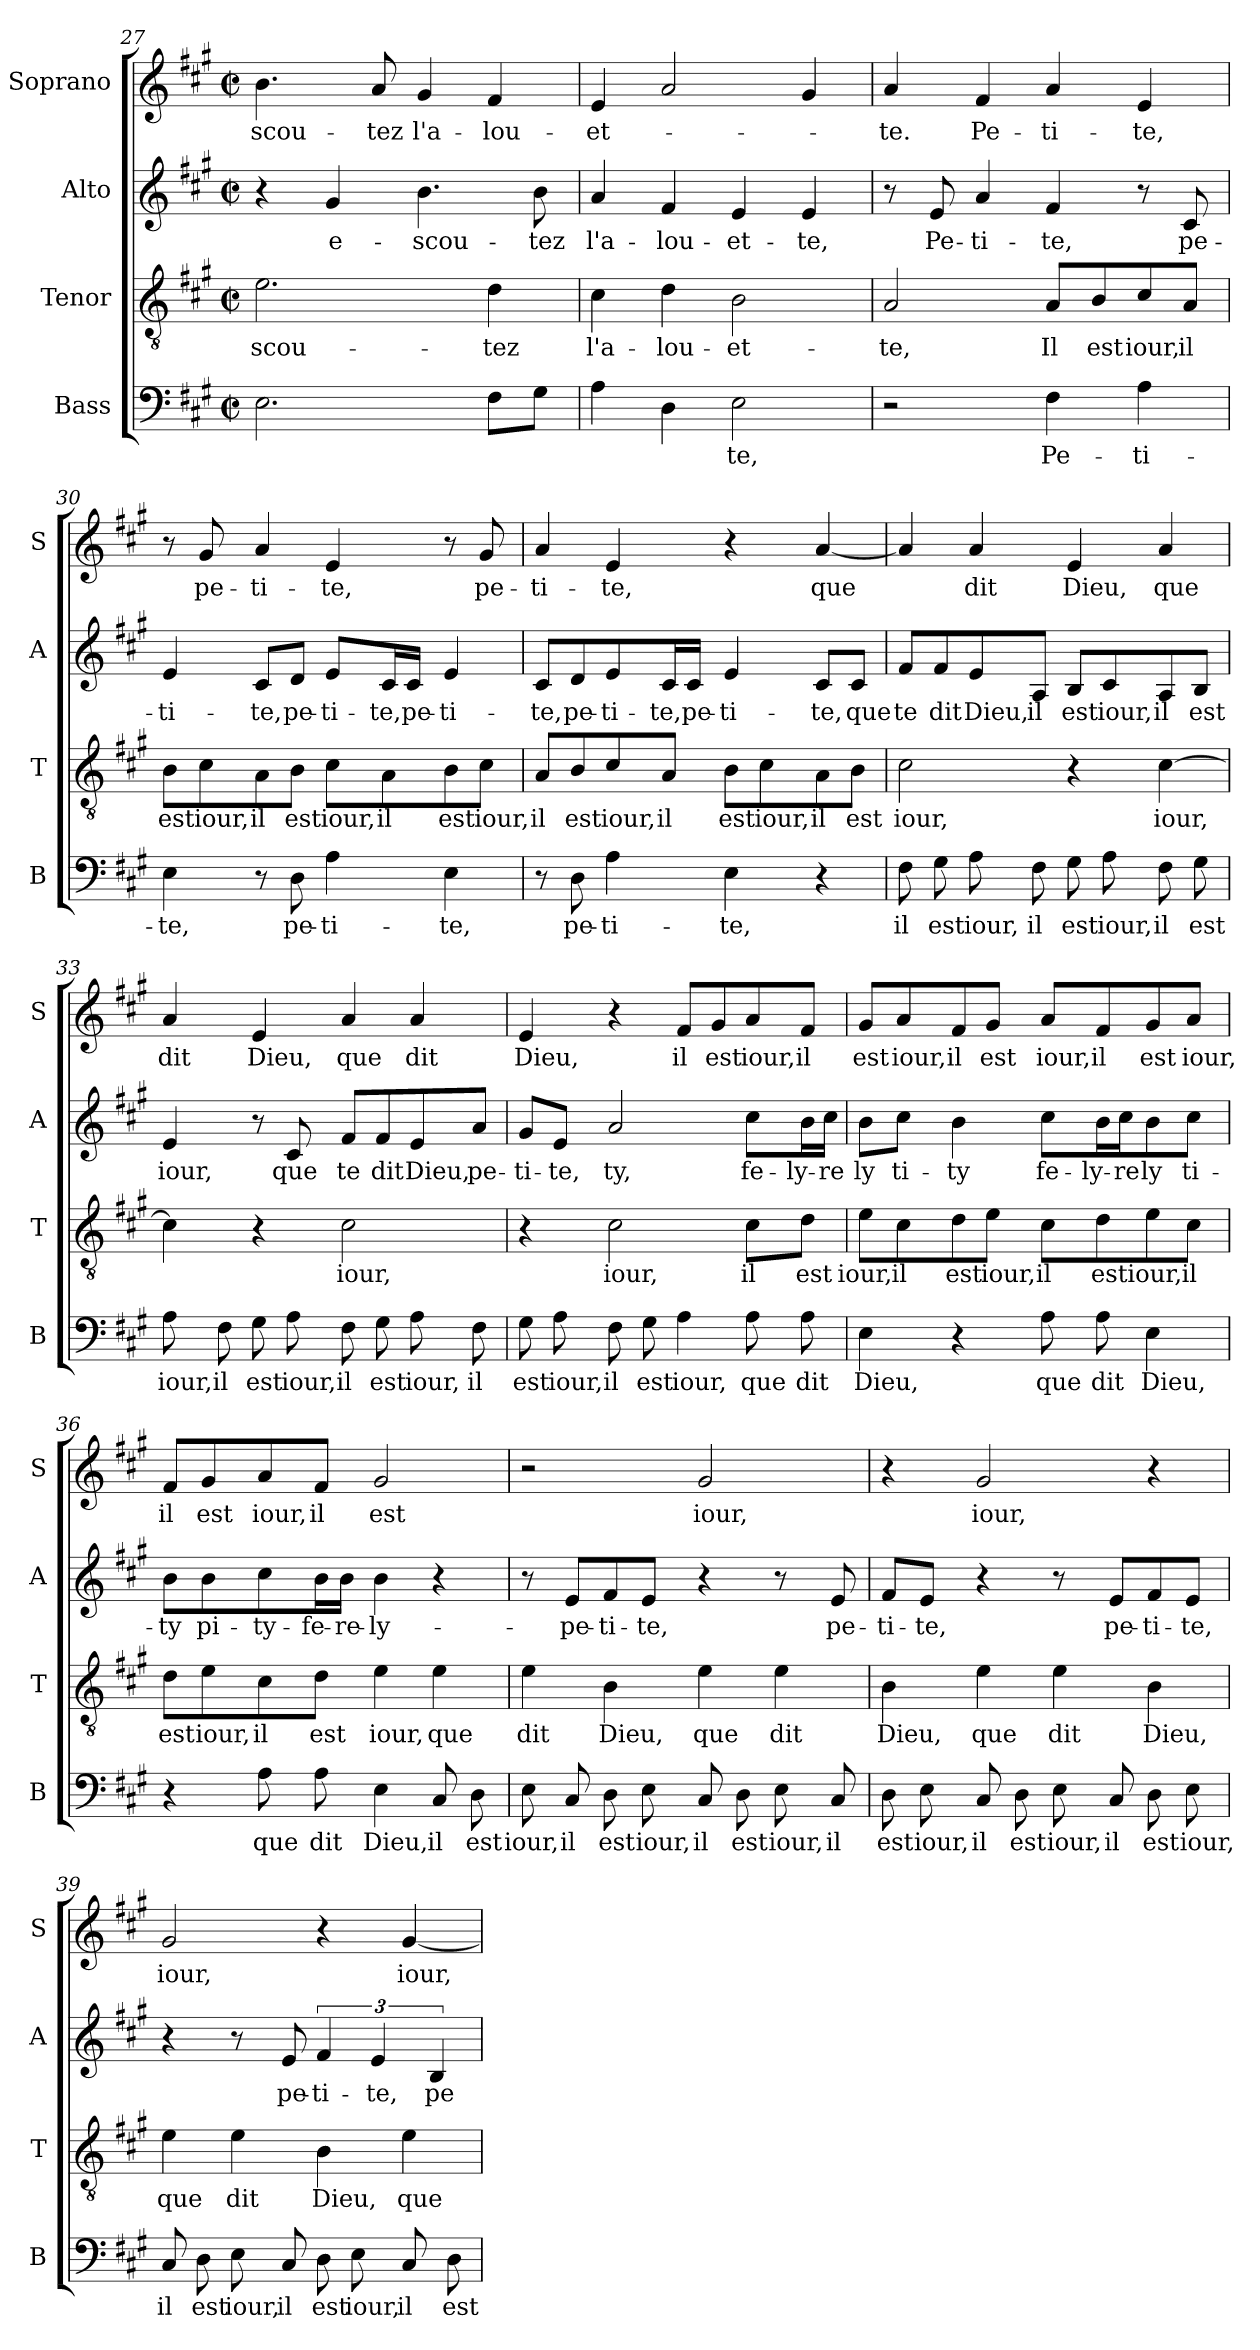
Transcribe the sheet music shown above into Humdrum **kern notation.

**kern	**text	**kern	**text	**kern	**text	**kern	**text
*part4	*part4	*part3	*part3	*part2	*part2	*part1	*part1
*staff4	*staff4	*staff3	*staff3	*staff2	*staff2	*staff1	*staff1
*I"Bass	*	*I"Tenor	*	*I"Alto	*	*I"Soprano	*
*I'B	*	*I'T	*	*I'A	*	*I'S	*
*clefF4	*	*clefGv2	*	*clefG2	*	*clefG2	*
*k[f#c#g#]	*	*k[f#c#g#]	*	*k[f#c#g#]	*	*k[f#c#g#]	*
*A:	*	*A:	*	*A:	*	*A:	*
*M2/2	*	*M2/2	*	*M2/2	*	*M2/2	*
*met(c|)	*	*met(c|)	*	*met(c|)	*	*met(c|)	*
=27	=27	=27	=27	=27	=27	=27	=27
!	!	!	!LO:LY:b	!	!	!	!LO:LY:b
2.E\	.	2.e\	-scou-	4r	.	4.b\	-scou-
!	!	!	!	!	!LO:LY:b	!	!
.	.	.	.	4g#/	e-	.	.
!	!	!	!	!	!	!	!LO:LY:b
.	.	.	.	.	.	8a/	-tez
!	!	!	!	!	!LO:LY:b	!	!LO:LY:b
.	.	.	.	4.b\	-scou-	4g#/	l'a-
!	!	!	!LO:LY:b	!	!	!	!LO:LY:b
8F#\L	.	4d\	-tez	.	.	4f#/	-lou-
!	!	!	!	!	!LO:LY:b	!	!
8G#\J	.	.	.	8b\	-tez	.	.
=28	=28	=28	=28	=28	=28	=28	=28
!	!	!	!LO:LY:b	!	!LO:LY:b	!	!LO:LY:b
4A\	.	4c#\	l'a-	4a/	l'a-	4e/	-et-
!	!	!	!LO:LY:b	!	!LO:LY:b	!	!
4D\	.	4d\	-lou-	4f#/	-lou-	2a/	.
!	!LO:LY:b	!	!LO:LY:b	!	!LO:LY:b	!	!
2E\	-te,	2B\	-et-	4e/	-et-	.	.
!	!	!	!	!	!LO:LY:b	!	!
.	.	.	.	4e/	-te,	4g#/	.
!!LO:LB:g=z
=29	=29	=29	=29	=29	=29	=29	=29
!	!	!	!LO:LY:b	!	!	!	!LO:LY:b
2r	.	2A/	-te,	8r	.	4a/	-te.
!	!	!	!	!	!LO:LY:b	!	!
.	.	.	.	8e/	Pe-	.	.
!	!	!	!	!	!LO:LY:b	!	!LO:LY:b
.	.	.	.	4a/	-ti-	4f#/	Pe-
!	!LO:LY:b	!	!LO:LY:b	!	!LO:LY:b	!	!LO:LY:b
4F#\	Pe-	8A/L	Il	4f#/	-te,	4a/	-ti-
!	!	!	!LO:LY:b	!	!	!	!
.	.	8B/	est	.	.	.	.
!	!LO:LY:b	!	!LO:LY:b	!	!	!	!LO:LY:b
4A\	-ti-	8c#/	iour,	8r	.	4e/	-te,
!	!	!	!LO:LY:b	!	!LO:LY:b	!	!
.	.	8A/J	il	8c#/	pe-	.	.
=30	=30	=30	=30	=30	=30	=30	=30
!	!LO:LY:b	!	!LO:LY:b	!	!LO:LY:b	!	!
4E\	-te,	8B\L	est	4e/	-ti-	8r	.
!	!	!	!LO:LY:b	!	!	!	!LO:LY:b
.	.	8c#\	iour,	.	.	8g#/	pe-
!	!	!	!LO:LY:b	!	!LO:LY:b	!	!LO:LY:b
8r	.	8A\	il	8c#/L	-te,	4a/	-ti-
!	!LO:LY:b	!	!LO:LY:b	!	!LO:LY:b	!	!
8D\	pe-	8B\J	est	8d/J	pe-	.	.
!	!LO:LY:b	!	!LO:LY:b	!	!LO:LY:b	!	!LO:LY:b
4A\	-ti-	8c#\L	iour,	8e/L	-ti-	4e/	-te,
!	!	!	!LO:LY:b	!	!LO:LY:b	!	!
.	.	8A\	il	16c#/L	-te,	.	.
!	!	!	!	!	!LO:LY:b	!	!
.	.	.	.	16c#/JJ	pe-	.	.
!	!LO:LY:b	!	!LO:LY:b	!	!LO:LY:b	!	!
4E\	-te,	8B\	est	4e/	-ti-	8r	.
!	!	!	!LO:LY:b	!	!	!	!LO:LY:b
.	.	8c#\J	iour,	.	.	8g#/	pe-
=31	=31	=31	=31	=31	=31	=31	=31
!	!	!	!LO:LY:b	!	!LO:LY:b	!	!LO:LY:b
8r	.	8A/L	il	8c#/L	-te,	4a/	-ti-
!	!LO:LY:b	!	!LO:LY:b	!	!LO:LY:b	!	!
8D\	pe-	8B/	est	8d/	pe-	.	.
!	!LO:LY:b	!	!LO:LY:b	!	!LO:LY:b	!	!LO:LY:b
4A\	-ti-	8c#/	iour,	8e/	-ti-	4e/	-te,
!	!	!	!LO:LY:b	!	!LO:LY:b	!	!
.	.	8A/J	il	16c#/L	-te,	.	.
!	!	!	!	!	!LO:LY:b	!	!
.	.	.	.	16c#/JJ	pe-	.	.
!	!LO:LY:b	!	!LO:LY:b	!	!LO:LY:b	!	!
4E\	-te,	8B\L	est	4e/	-ti-	4r	.
!	!	!	!LO:LY:b	!	!	!	!
.	.	8c#\	iour,	.	.	.	.
!	!	!	!LO:LY:b	!	!LO:LY:b	!	!LO:LY:b
4r	.	8A\	il	8c#/L	-te,	[4a/	que
!	!	!	!LO:LY:b	!	!LO:LY:b	!	!
.	.	8B\J	est	8c#/J	que	.	.
!!LO:LB:g=z
=32	=32	=32	=32	=32	=32	=32	=32
!	!LO:LY:b	!	!LO:LY:b	!	!LO:LY:b	!	!
8F#\	il	2c#\	iour,	8f#/L	te	4a/]	.
!	!LO:LY:b	!	!	!	!LO:LY:b	!	!
8G#\	est	.	.	8f#/	dit	.	.
!	!LO:LY:b	!	!	!	!LO:LY:b	!	!LO:LY:b
8A\	iour,	.	.	8e/	Dieu,	4a/	dit
!	!LO:LY:b	!	!	!	!LO:LY:b	!	!
8F#\	il	.	.	8A/J	il	.	.
!	!LO:LY:b	!	!	!	!LO:LY:b	!	!LO:LY:b
8G#\	est	4r	.	8B/L	est	4e/	Dieu,
!	!LO:LY:b	!	!	!	!LO:LY:b	!	!
8A\	iour,	.	.	8c#/	iour,	.	.
!	!LO:LY:b	!	!LO:LY:b	!	!LO:LY:b	!	!LO:LY:b
8F#\	il	[4c#\	iour,	8A/	il	4a/	que
!	!LO:LY:b	!	!	!	!LO:LY:b	!	!
8G#\	est	.	.	8B/J	est	.	.
=33	=33	=33	=33	=33	=33	=33	=33
!	!LO:LY:b	!	!	!	!LO:LY:b	!	!LO:LY:b
8A\	iour,	4c#\]	.	4e/	iour,	4a/	dit
!	!LO:LY:b	!	!	!	!	!	!
8F#\	il	.	.	.	.	.	.
!	!LO:LY:b	!	!	!	!	!	!LO:LY:b
8G#\	est	4r	.	8r	.	4e/	Dieu,
!	!LO:LY:b	!	!	!	!LO:LY:b	!	!
8A\	iour,	.	.	8c#/	que	.	.
!	!LO:LY:b	!	!LO:LY:b	!	!LO:LY:b	!	!LO:LY:b
8F#\	il	2c#\	iour,	8f#/L	te	4a/	que
!	!LO:LY:b	!	!	!	!LO:LY:b	!	!
8G#\	est	.	.	8f#/	dit	.	.
!	!LO:LY:b	!	!	!	!LO:LY:b	!	!LO:LY:b
8A\	iour,	.	.	8e/	Dieu,	4a/	dit
!	!LO:LY:b	!	!	!	!LO:LY:b	!	!
8F#\	il	.	.	8a/J	pe-	.	.
=34	=34	=34	=34	=34	=34	=34	=34
!	!LO:LY:b	!	!	!	!LO:LY:b	!	!LO:LY:b
8G#\	est	4r	.	8g#/L	-ti-	4e/	Dieu,
!	!LO:LY:b	!	!	!	!LO:LY:b	!	!
8A\	iour,	.	.	8e/J	-te,	.	.
!	!LO:LY:b	!	!LO:LY:b	!	!LO:LY:b	!	!
8F#\	il	2c#\	iour,	2a/	ty,	4r	.
!	!LO:LY:b	!	!	!	!	!	!
8G#\	est	.	.	.	.	.	.
!	!LO:LY:b	!	!	!	!	!	!LO:LY:b
4A\	iour,	.	.	.	.	8f#/L	il
!	!	!	!	!	!	!	!LO:LY:b
.	.	.	.	.	.	8g#/	est
!	!LO:LY:b	!	!LO:LY:b	!	!LO:LY:b	!	!LO:LY:b
8A\	que	8c#\L	il	8cc#\L	fe-	8a/	iour,
!	!LO:LY:b	!	!LO:LY:b	!	!LO:LY:b	!	!LO:LY:b
8A\	dit	8d\J	est	16b\L	-ly-	8f#/J	il
!	!	!	!	!	!LO:LY:b	!	!
.	.	.	.	16cc#\JJ	-re	.	.
!!LO:PB:g=z
=35	=35	=35	=35	=35	=35	=35	=35
!	!LO:LY:b	!	!LO:LY:b	!	!LO:LY:b	!	!LO:LY:b
4E\	Dieu,	8e\L	iour,	8b\L	ly	8g#/L	est
!	!	!	!LO:LY:b	!	!LO:LY:b	!	!LO:LY:b
.	.	8c#\	il	8cc#\J	ti-	8a/	iour,
!	!	!	!LO:LY:b	!	!LO:LY:b	!	!LO:LY:b
4r	.	8d\	est	4b\	-ty	8f#/	il
!	!	!	!LO:LY:b	!	!	!	!LO:LY:b
.	.	8e\J	iour,	.	.	8g#/J	est
!	!LO:LY:b	!	!LO:LY:b	!	!LO:LY:b	!	!LO:LY:b
8A\	que	8c#\L	il	8cc#\L	fe-	8a/L	iour,
!	!LO:LY:b	!	!LO:LY:b	!	!LO:LY:b	!	!LO:LY:b
8A\	dit	8d\	est	16b\L	-ly-	8f#/	il
!	!	!	!	!	!LO:LY:b	!	!
.	.	.	.	16cc#\J	-re	.	.
!	!LO:LY:b	!	!LO:LY:b	!	!LO:LY:b	!	!LO:LY:b
4E\	Dieu,	8e\	iour,	8b\	ly	8g#/	est
!	!	!	!LO:LY:b	!	!LO:LY:b	!	!LO:LY:b
.	.	8c#\J	il	8cc#\J	ti-	8a/J	iour,
=36	=36	=36	=36	=36	=36	=36	=36
!	!	!	!LO:LY:b	!	!LO:LY:b	!	!LO:LY:b
4r	.	8d\L	est	8b\L	-ty	8f#/L	il
!	!	!	!LO:LY:b	!	!LO:LY:b	!	!LO:LY:b
.	.	8e\	iour,	8b\	pi-	8g#/	est
!	!LO:LY:b	!	!LO:LY:b	!	!LO:LY:b	!	!LO:LY:b
8A\	que	8c#\	il	8cc#\	-ty-	8a/	iour,
!	!LO:LY:b	!	!LO:LY:b	!	!LO:LY:b	!	!LO:LY:b
8A\	dit	8d\J	est	16b\L	-fe-	8f#/J	il
!	!	!	!	!	!LO:LY:b	!	!
.	.	.	.	16b\JJ	-re-	.	.
!	!LO:LY:b	!	!LO:LY:b	!	!LO:LY:b	!	!LO:LY:b
4E\	Dieu,	4e\	iour,	4b\	-ly-	2g#/	est
!	!LO:LY:b	!	!LO:LY:b	!	!	!	!
8C#/	il	4e\	que	4r	.	.	.
!	!LO:LY:b	!	!	!	!	!	!
8D\	est	.	.	.	.	.	.
=37	=37	=37	=37	=37	=37	=37	=37
!	!LO:LY:b	!	!LO:LY:b	!	!	!	!
8E\	iour,	4e\	dit	8r	.	2r	.
!	!LO:LY:b	!	!	!	!LO:LY:b	!	!
8C#/	il	.	.	8e/L	-pe-	.	.
!	!LO:LY:b	!	!LO:LY:b	!	!LO:LY:b	!	!
8D\	est	4B\	Dieu,	8f#/	-ti-	.	.
!	!LO:LY:b	!	!	!	!LO:LY:b	!	!
8E\	iour,	.	.	8e/J	-te,	.	.
!	!LO:LY:b	!	!LO:LY:b	!	!	!	!LO:LY:b
8C#/	il	4e\	que	4r	.	2g#/	iour,
!	!LO:LY:b	!	!	!	!	!	!
8D\	est	.	.	.	.	.	.
!	!LO:LY:b	!	!LO:LY:b	!	!	!	!
8E\	iour,	4e\	dit	8r	.	.	.
!	!LO:LY:b	!	!	!	!LO:LY:b	!	!
8C#/	il	.	.	8e/	pe-	.	.
!!LO:LB:g=z
=38	=38	=38	=38	=38	=38	=38	=38
!	!LO:LY:b	!	!LO:LY:b	!	!LO:LY:b	!	!
8D\	est	4B\	Dieu,	8f#/L	-ti-	4r	.
!	!LO:LY:b	!	!	!	!LO:LY:b	!	!
8E\	iour,	.	.	8e/J	-te,	.	.
!	!LO:LY:b	!	!LO:LY:b	!	!	!	!LO:LY:b
8C#/	il	4e\	que	4r	.	2g#/	iour,
!	!LO:LY:b	!	!	!	!	!	!
8D\	est	.	.	.	.	.	.
!	!LO:LY:b	!	!LO:LY:b	!	!	!	!
8E\	iour,	4e\	dit	8r	.	.	.
!	!LO:LY:b	!	!	!	!LO:LY:b	!	!
8C#/	il	.	.	8e/L	pe-	.	.
!	!LO:LY:b	!	!LO:LY:b	!	!LO:LY:b	!	!
8D\	est	4B\	Dieu,	8f#/	-ti-	4r	.
!	!LO:LY:b	!	!	!	!LO:LY:b	!	!
8E\	iour,	.	.	8e/J	-te,	.	.
=39	=39	=39	=39	=39	=39	=39	=39
!	!LO:LY:b	!	!LO:LY:b	!	!	!	!LO:LY:b
8C#/	il	4e\	que	4r	.	2g#/	iour,
!	!LO:LY:b	!	!	!	!	!	!
8D\	est	.	.	.	.	.	.
!	!LO:LY:b	!	!LO:LY:b	!	!	!	!
8E\	iour,	4e\	dit	8r	.	.	.
!	!LO:LY:b	!	!	!	!LO:LY:b	!	!
8C#/	il	.	.	8e/	pe-	.	.
!	!LO:LY:b	!	!LO:LY:b	!	!LO:LY:b	!	!
8D\	est	4B\	Dieu,	6f#/	-ti-	4r	.
!	!LO:LY:b	!	!	!	!	!	!
8E\	iour,	.	.	.	.	.	.
!	!	!	!	!	!LO:LY:b	!	!
.	.	.	.	6e/	-te,	.	.
!	!LO:LY:b	!	!LO:LY:b	!	!	!	!LO:LY:b
8C#/	il	4e\	que	.	.	[4g#/	iour,
!	!	!	!	!	!LO:LY:b	!	!
.	.	.	.	6B/	pe-	.	.
!	!LO:LY:b	!	!	!	!	!	!
8D\	est	.	.	.	.	.	.
=	=	=	=	=	=	=	=
*-	*-	*-	*-	*-	*-	*-	*-
